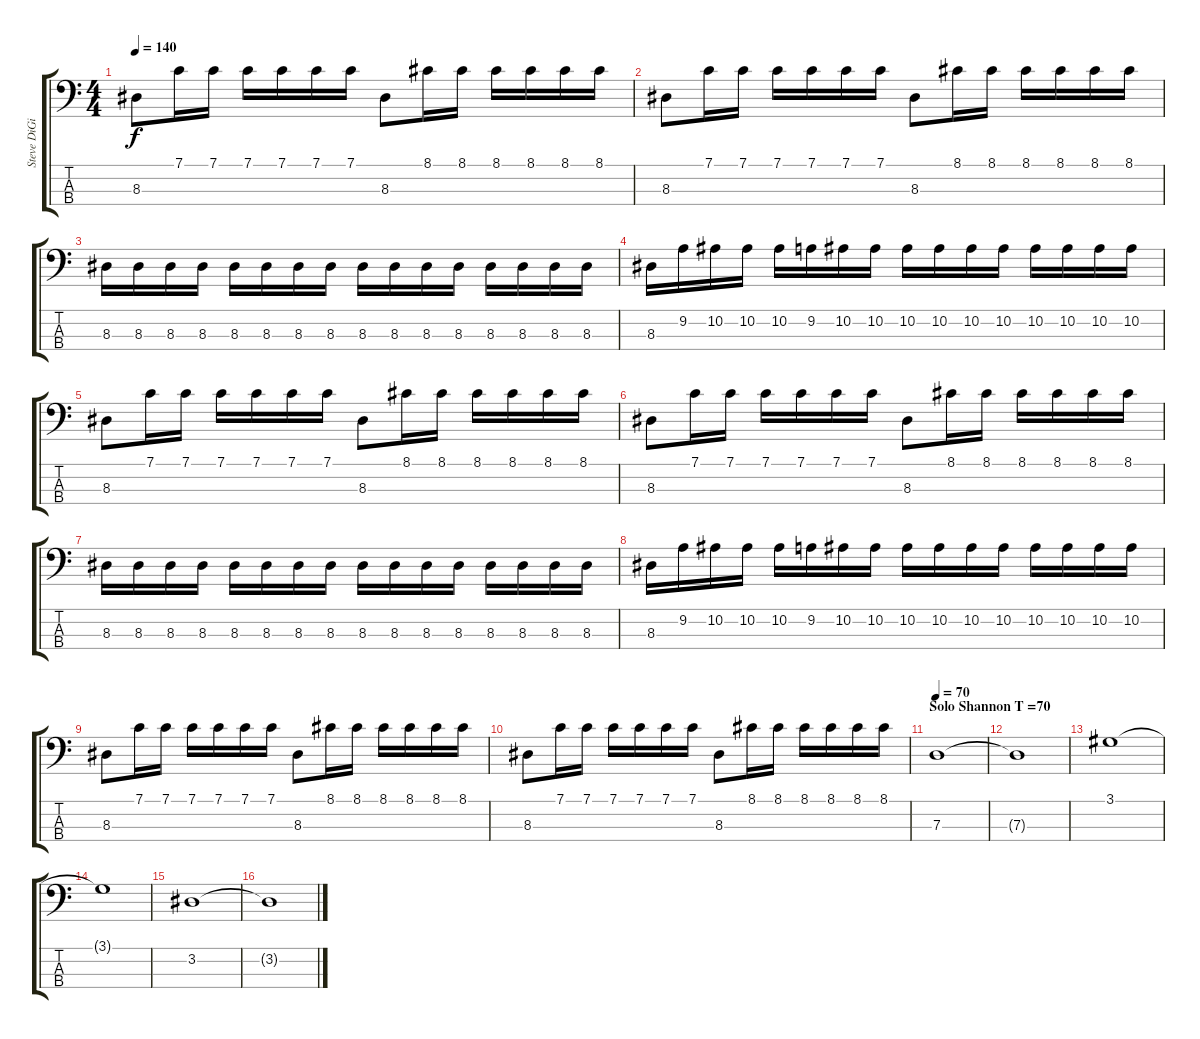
\track ("Steve DiGiorgio" "Steve DiGi") {instrument fretlessbass}
\staff {score tabs}
\tuning (F2 C2 G1 D1) {hide}
\ts (4 4)
\tempo 140
\clef f4
\ks c
8.3.8{dy f} 7.1.16 7.1.16 7.1.16 7.1.16 7.1.16 7.1.16 8.3.8 8.1.16 8.1.16 8.1.16 8.1.16 8.1.16 8.1.16 |
8.3.8 7.1.16 7.1.16 7.1.16 7.1.16 7.1.16 7.1.16 8.3.8 8.1.16 8.1.16 8.1.16 8.1.16 8.1.16 8.1.16 |
8.3.16 8.3.16 8.3.16 8.3.16 8.3.16 8.3.16 8.3.16 8.3.16 8.3.16 8.3.16 8.3.16 8.3.16 8.3.16 8.3.16 8.3.16 8.3.16 |
8.3.16 9.2.16 10.2.16 10.2.16 10.2.16 9.2.16 10.2.16 10.2.16 10.2.16 10.2.16 10.2.16 10.2.16 10.2.16 10.2.16 10.2.16 10.2.16 |
8.3.8 7.1.16 7.1.16 7.1.16 7.1.16 7.1.16 7.1.16 8.3.8 8.1.16 8.1.16 8.1.16 8.1.16 8.1.16 8.1.16 |
8.3.8 7.1.16 7.1.16 7.1.16 7.1.16 7.1.16 7.1.16 8.3.8 8.1.16 8.1.16 8.1.16 8.1.16 8.1.16 8.1.16 |
8.3.16 8.3.16 8.3.16 8.3.16 8.3.16 8.3.16 8.3.16 8.3.16 8.3.16 8.3.16 8.3.16 8.3.16 8.3.16 8.3.16 8.3.16 8.3.16 |
8.3.16 9.2.16 10.2.16 10.2.16 10.2.16 9.2.16 10.2.16 10.2.16 10.2.16 10.2.16 10.2.16 10.2.16 10.2.16 10.2.16 10.2.16 10.2.16 |
8.3.8 7.1.16 7.1.16 7.1.16 7.1.16 7.1.16 7.1.16 8.3.8 8.1.16 8.1.16 8.1.16 8.1.16 8.1.16 8.1.16 |
8.3.8 7.1.16 7.1.16 7.1.16 7.1.16 7.1.16 7.1.16 8.3.8 8.1.16 8.1.16 8.1.16 8.1.16 8.1.16 8.1.16 |
\section ("" "Solo Shannon T =70")
\tempo 70
7.3.1 |
7.3{t}.1 |
3.1.1 |
3.1{t}.1 |
3.2.1 |
3.2{t}.1
